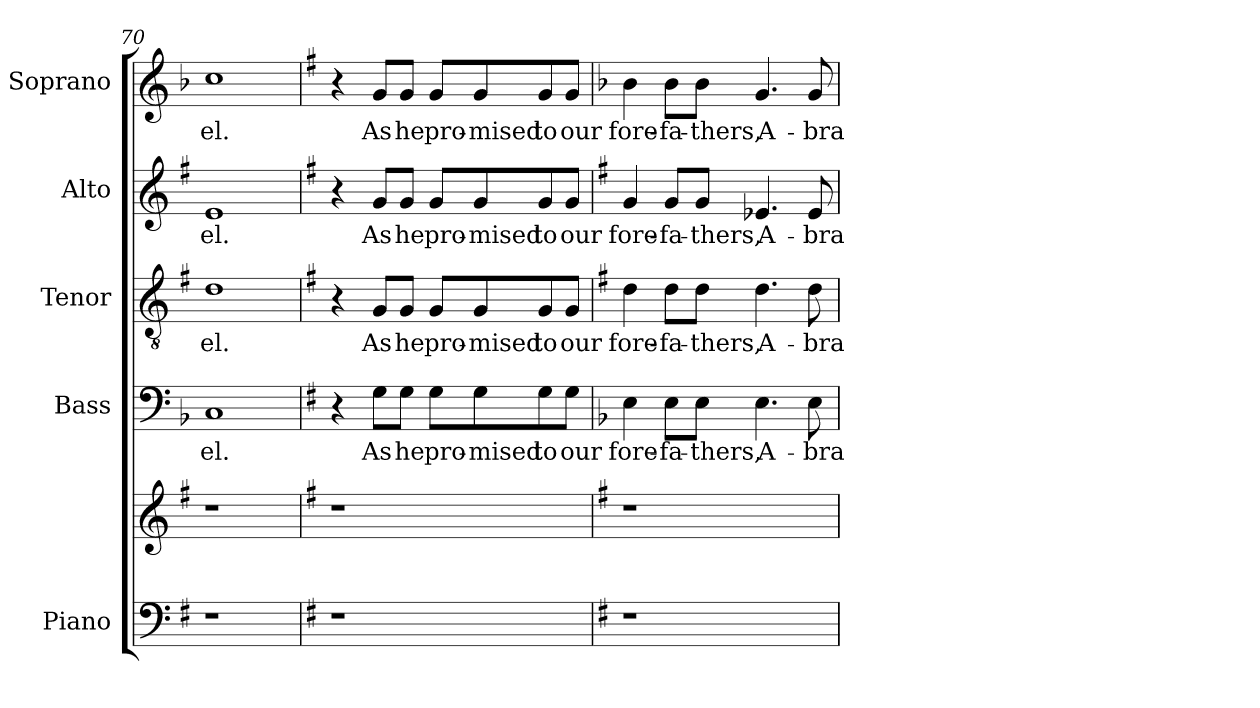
**kern	**kern	**kern	**text	**kern	**text	**kern	**text	**kern	**text
*part5	*part5	*part4	*part4	*part3	*part3	*part2	*part2	*part1	*part1
*staff6	*staff5	*staff4	*staff4	*staff3	*staff3	*staff2	*staff2	*staff1	*staff1
*I"Piano	*	*I"Bass	*	*I"Tenor	*	*I"Alto	*	*I"Soprano	*
*	*	*I'B.	*	*I'T.	*	*I'A.	*	*I'S.	*
*clefF4	*clefG2	*clefF4	*	*clefGv2	*	*clefG2	*	*clefG2	*
*k[f#]	*k[f#]	*k[b-]	*	*k[f#]	*	*k[f#]	*	*k[b-]	*
*G:	*G:	*F:	*	*G:	*	*G:	*	*F:	*
=70	=70	=70	=70	=70	=70	=70	=70	=70	=70
!	!	!	!LO:LY:b:cj	!	!LO:LY:b:cj	!	!LO:LY:b:cj	!	!LO:LY:b:cj
1r	1r	1C	-el.	1d	-el.	1e	-el.	1cc	-el.
!!LO:PB:g=z
=71	=71	=71	=71	=71	=71	=71	=71	=71	=71
*	*	*k[f#]	*	*	*	*	*	*k[f#]	*
*	*	*G:	*	*	*	*	*	*G:	*
1r	1r	4r	.	4r	.	4r	.	4r	.
!	!	!	!LO:LY:b:cj	!	!LO:LY:b:cj	!	!LO:LY:b:cj	!	!LO:LY:b:cj
.	.	8G\L	As	8G/L	As	8g/L	As	8g/L	As
!	!	!	!LO:LY:b:cj	!	!LO:LY:b:cj	!	!LO:LY:b:cj	!	!LO:LY:b:cj
.	.	8G\J	he	8G/J	he	8g/J	he	8g/J	he
!	!	!	!LO:LY:b:cj	!	!LO:LY:b:cj	!	!LO:LY:b:cj	!	!LO:LY:b:cj
.	.	8G\L	pro-	8G/L	pro-	8g/L	pro-	8g/L	pro-
!	!	!	!LO:LY:b:cj	!	!LO:LY:b:cj	!	!LO:LY:b:cj	!	!LO:LY:b:cj
.	.	8G\	-mised	8G/	-mised	8g/	-mised	8g/	-mised
!	!	!	!LO:LY:b:cj	!	!LO:LY:b:cj	!	!LO:LY:b:cj	!	!LO:LY:b:cj
.	.	8G\	to	8G/	to	8g/	to	8g/	to
!	!	!	!LO:LY:b:cj	!	!LO:LY:b:cj	!	!LO:LY:b:cj	!	!LO:LY:b:cj
.	.	8G\J	our	8G/J	our	8g/J	our	8g/J	our
=72	=72	=72	=72	=72	=72	=72	=72	=72	=72
*	*	*k[b-]	*	*	*	*	*	*k[b-]	*
*	*	*F:	*	*	*	*	*	*F:	*
!	!	!	!LO:LY:b:cj	!	!LO:LY:b:cj	!	!LO:LY:b:cj	!	!LO:LY:b:cj
1r	1r	4E\	fore-	4d\	fore-	4g/	fore-	4b-\	fore-
!	!	!	!LO:LY:b:cj	!	!LO:LY:b:cj	!	!LO:LY:b:cj	!	!LO:LY:b:cj
.	.	8E\L	-fa-	8d\L	-fa-	8g/L	-fa-	8b-\L	-fa-
!	!	!	!LO:LY:b:cj	!	!LO:LY:b:cj	!	!LO:LY:b:cj	!	!LO:LY:b:cj
.	.	8E\J	-thers,	8d\J	-thers,	8g/J	-thers,	8b-\J	-thers,
!	!	!	!LO:LY:b:cj	!	!LO:LY:b:cj	!	!LO:LY:b:cj	!	!LO:LY:b:cj
.	.	4.E\	A-	4.d\	A-	4.e-X/	A-	4.g/	A-
!	!	!	!LO:LY:b:cj	!	!LO:LY:b:cj	!	!LO:LY:b:cj	!	!LO:LY:b:cj
.	.	8E\	-bra-	8d\	-bra-	8e-/	-bra-	8g/	-bra-
=	=	=	=	=	=	=	=	=	=
*-	*-	*-	*-	*-	*-	*-	*-	*-	*-
